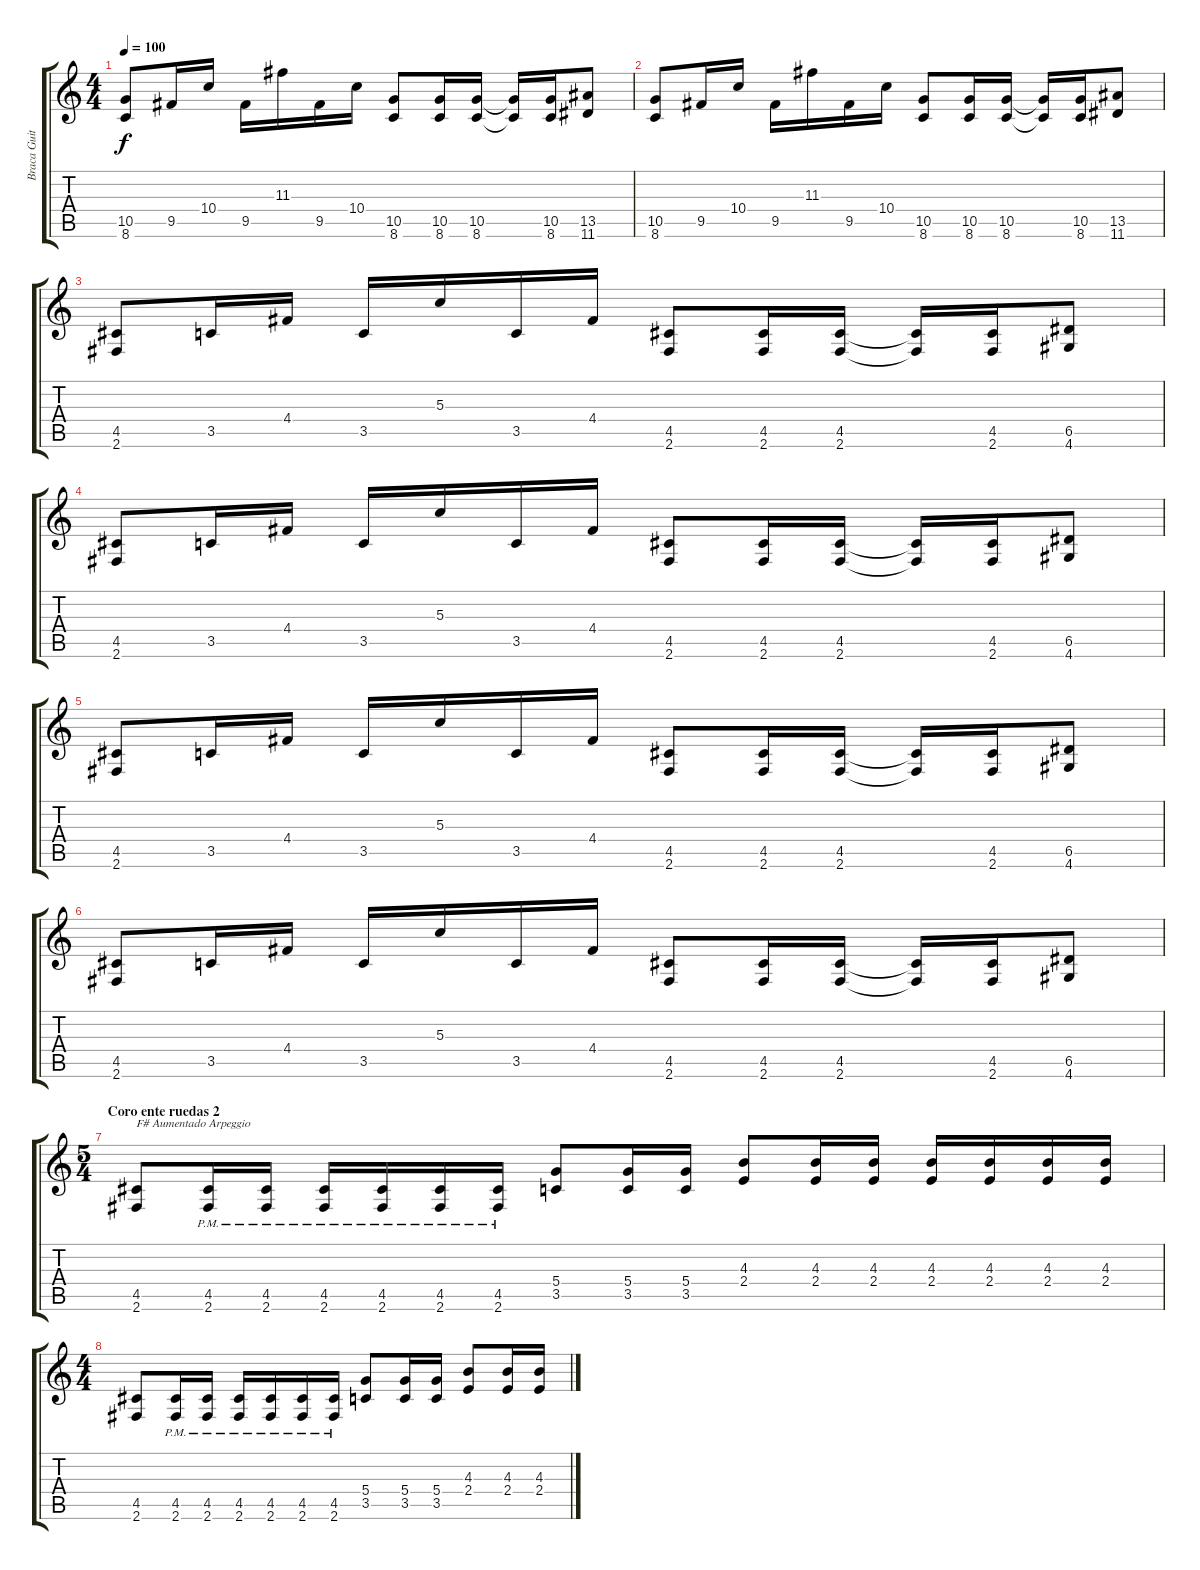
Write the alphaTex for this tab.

\track ("Braca Guitarra principal" "Braca Guit") {instrument distortionguitar}
\staff {score tabs}
\tuning (E4 B3 G3 D3 A2 E2) {hide}
\ts (4 4)
\tempo 100
\clef g2
\ks c
(10.5 8.6).8{dy f} 9.5.16 10.4.16 9.5.16 11.3.16 9.5.16 10.4.16 (10.5 8.6).8 (10.5 8.6).16 (10.5 8.6).16 (10.5{t} 8.6{t}).16 (10.5 8.6).16 (13.5 11.6).8 |
(10.5 8.6).8 9.5.16 10.4.16 9.5.16 11.3.16 9.5.16 10.4.16 (10.5 8.6).8 (10.5 8.6).16 (10.5 8.6).16 (10.5{t} 8.6{t}).16 (10.5 8.6).16 (13.5 11.6).8 |
(4.5 2.6).8 3.5.16 4.4.16 3.5.16 5.3.16 3.5.16 4.4.16 (4.5 2.6).8 (4.5 2.6).16 (4.5 2.6).16 (4.5{t} 2.6{t}).16 (4.5 2.6).16 (6.5 4.6).8 |
(4.5 2.6).8 3.5.16 4.4.16 3.5.16 5.3.16 3.5.16 4.4.16 (4.5 2.6).8 (4.5 2.6).16 (4.5 2.6).16 (4.5{t} 2.6{t}).16 (4.5 2.6).16 (6.5 4.6).8 |
(4.5 2.6).8 3.5.16 4.4.16 3.5.16 5.3.16 3.5.16 4.4.16 (4.5 2.6).8 (4.5 2.6).16 (4.5 2.6).16 (4.5{t} 2.6{t}).16 (4.5 2.6).16 (6.5 4.6).8 |
(4.5 2.6).8 3.5.16 4.4.16 3.5.16 5.3.16 3.5.16 4.4.16 (4.5 2.6).8 (4.5 2.6).16 (4.5 2.6).16 (4.5{t} 2.6{t}).16 (4.5 2.6).16 (6.5 4.6).8 |
\ts (5 4)
\section ("" "Coro ente ruedas 2")
(4.5 2.6).8{txt "F# Aumentado Arpeggio"} (4.5{pm} 2.6{pm}).16 (4.5{pm} 2.6{pm}).16 (4.5{pm} 2.6{pm}).16 (4.5{pm} 2.6{pm}).16 (4.5{pm} 2.6{pm}).16 (4.5{pm} 2.6{pm}).16 (5.4 3.5).8 (5.4 3.5).16 (5.4 3.5).16 (4.3 2.4).8 (4.3 2.4).16 (4.3 2.4).16 (4.3 2.4).16 (4.3 2.4).16 (4.3 2.4).16 (4.3 2.4).16 |
\ts (4 4)
(4.5 2.6).8 (4.5{pm} 2.6{pm}).16 (4.5{pm} 2.6{pm}).16 (4.5{pm} 2.6{pm}).16 (4.5{pm} 2.6{pm}).16 (4.5{pm} 2.6{pm}).16 (4.5{pm} 2.6{pm}).16 (5.4 3.5).8 (5.4 3.5).16 (5.4 3.5).16 (4.3 2.4).8 (4.3 2.4).16 (4.3 2.4).16
